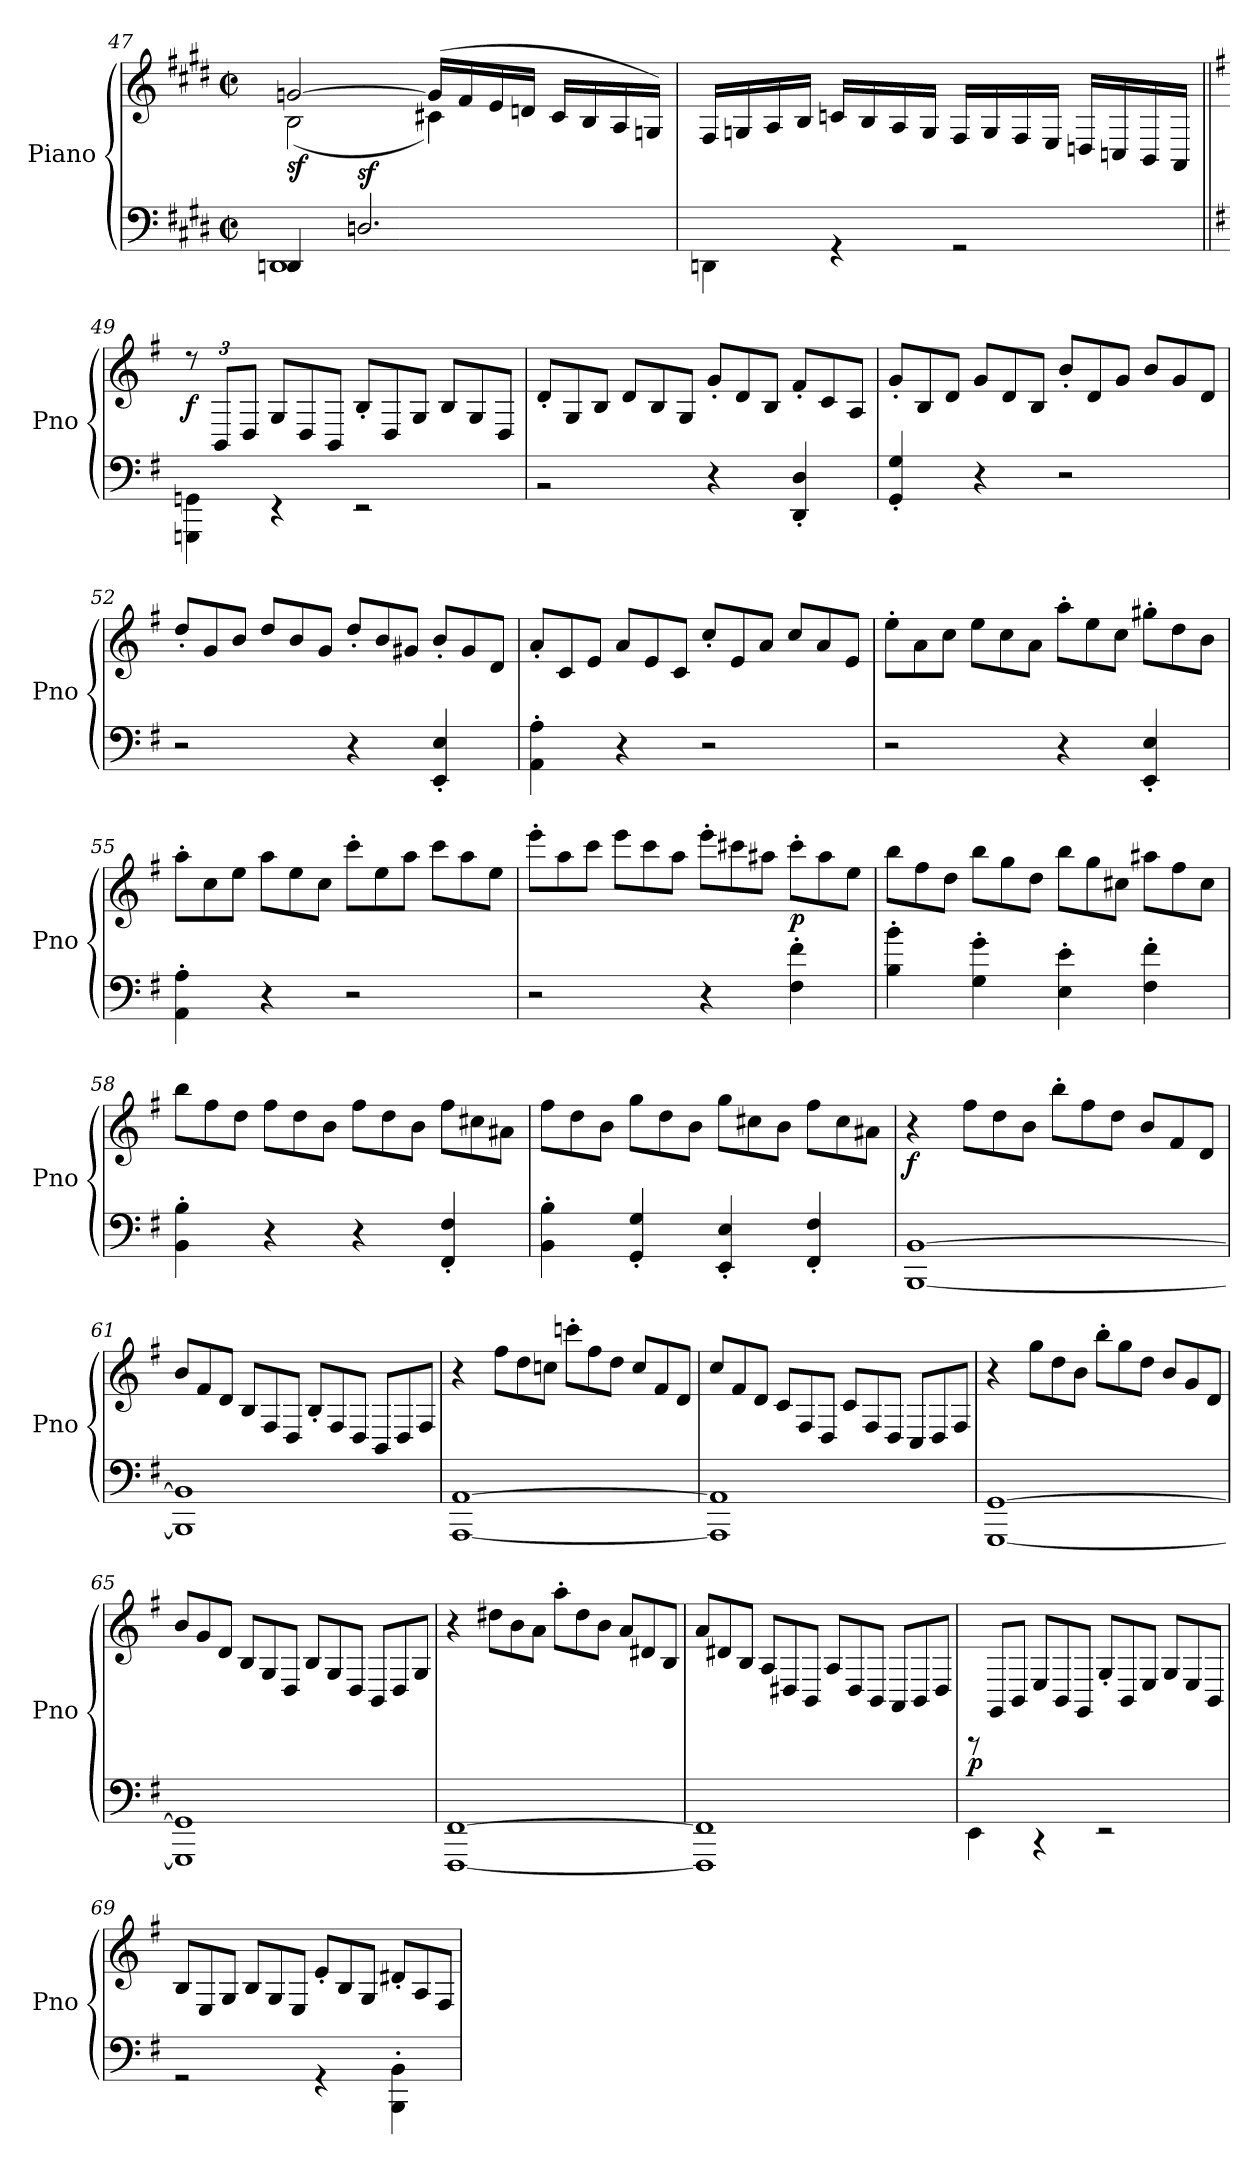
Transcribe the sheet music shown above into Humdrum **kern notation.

**kern	**kern	**dynam
*part1	*part1	*part1
*staff2	*staff1	*staff1/2
*I"Piano	*	*
*I'Pno	*	*
!!LO:LB:g=z
*clefF4	*clefG2	*
*k[f#c#g#d#]	*k[f#c#g#d#]	*
*M2/2	*M2/2	*
*met(c|)	*met(c|)	*
=47	=47	=47
*^	*^	*
!	!	!	!	!LO:DY:b
4DDn/	1DD	[2gn/	(<2B\	sf
!	!	!	!	!LO:DY:a=2
2.Dn/	.	.	.	sf
.	.	(>16g/LL]	4c#X\)	.
.	.	16f#/	.	.
.	.	16e/	.	.
.	.	16dn/JJ	.	.
.	.	16c#/LL	4ryy	.
.	.	16B/	.	.
.	.	16A/	.	.
.	.	16Gn/JJ)	.	.
*v	*v	*	*	*
*	*v	*v	*
!!LO:LB:g=z
=48	=48	=48
4DDn\	16F#/LL	.
.	16Gn/	.
.	16A/	.
.	16B/JJ	.
4rGG	16cn/LL	.
.	16B/	.
.	16A/	.
.	16G/JJ	.
2rGG	16F#/LL	.
.	16G/	.
.	16F#/	.
.	16E/JJ	.
.	16Dn/LL	.
.	16Cn/	.
.	16BB/	.
.	16AA/JJ	.
=49||	=49||	=49||
*k[f#]	*k[f#]	*
*	*Xbrackettup	*
!	!	!LO:DY:b
4GGGn\ 4GGn\	12rdd	f
.	12BB/L	.
.	12D/J	.
*	*Xtuplet	*
4rEE	12G/L	.
.	12D/	.
.	12BB/J	.
2rEE	12B'/L	.
.	12D/	.
.	12G/J	.
.	12B/L	.
.	12G/	.
.	12D/J	.
!!LO:LB:g=z
=50	=50	=50
2rBB	12d'/L	.
.	12G/	.
.	12B/J	.
.	12d/L	.
.	12B/	.
.	12G/J	.
4r	12g'/L	.
.	12d/	.
.	12B/J	.
4DD/' 4D/'	12f#'/L	.
.	12c/	.
.	12A/J	.
=51	=51	=51
4GG/' 4G/'	12g'/L	.
.	12B/	.
.	12d/J	.
4r	12g/L	.
.	12d/	.
.	12B/J	.
2r	12b'/L	.
.	12d/	.
.	12g/J	.
.	12b/L	.
.	12g/	.
.	12d/J	.
!!LO:PB:g=z
=52	=52	=52
2r	12dd'/L	.
.	12g/	.
.	12b/J	.
.	12dd/L	.
.	12b/	.
.	12g/J	.
4r	12dd'/L	.
.	12b/	.
.	12g#X/J	.
4EE/' 4E/'	12b'/L	.
.	12g#/	.
.	12d/J	.
=53	=53	=53
4AA\' 4A\'	12a'/L	.
.	12c/	.
.	12e/J	.
4r	12a/L	.
.	12e/	.
.	12c/J	.
2r	12cc'/L	.
.	12e/	.
.	12a/J	.
.	12cc/L	.
.	12a/	.
.	12e/J	.
=54	=54	=54
2r	12ee'\L	.
.	12a\	.
.	12cc\J	.
.	12ee\L	.
.	12cc\	.
.	12a\J	.
4r	12aa'\L	.
.	12ee\	.
.	12cc\J	.
4EE/' 4E/'	12gg#X'\L	.
.	12dd\	.
.	12b\J	.
!!LO:LB:g=z
=55	=55	=55
4AA\' 4A\'	12aa'\L	.
.	12cc\	.
.	12ee\J	.
4r	12aa\L	.
.	12ee\	.
.	12cc\J	.
2r	12ccc'\L	.
.	12ee\	.
.	12aa\J	.
.	12ccc\L	.
.	12aa\	.
.	12ee\J	.
!!LO:LB:g=z
=56	=56	=56
2r	12eee'\L	.
.	12aa\	.
.	12ccc\J	.
.	12eee\L	.
.	12ccc\	.
.	12aa\J	.
4r	12eee'\L	.
.	12ccc#X\	.
.	12aa#X\J	.
!	!	!LO:DY:b
4F#\' 4f#\'	12ccc#'\L	p
.	12aa#\	.
.	12ee\J	.
=57	=57	=57
4B\' 4b\'	12bb\L	.
.	12ff#\	.
.	12dd\J	.
4G\' 4g\'	12bb\L	.
.	12gg\	.
.	12dd\J	.
4E\' 4e\'	12bb\L	.
.	12gg\	.
.	12cc#X\J	.
4F#\' 4f#\'	12aa#X\L	.
.	12ff#\	.
.	12cc#\J	.
=58	=58	=58
4BB\' 4B\'	12bb\L	.
.	12ff#\	.
.	12dd\J	.
4r	12ff#\L	.
.	12dd\	.
.	12b\J	.
4r	12ff#\L	.
.	12dd\	.
.	12b\J	.
4FF#/' 4F#/'	12ff#\L	.
.	12cc#X\	.
.	12a#X\J	.
!!LO:LB:g=z
=59	=59	=59
4BB\' 4B\'	12ff#\L	.
.	12dd\	.
.	12b\J	.
4GG/' 4G/'	12gg\L	.
.	12dd\	.
.	12b\J	.
4EE/' 4E/'	12gg\L	.
.	12cc#X\	.
.	12b\J	.
4FF#/' 4F#/'	12ff#\L	.
.	12cc#\	.
.	12a#X\J	.
!!LO:LB:g=z
=60	=60	=60
!	!	!LO:DY:b
[1BBB [1BB	4r	f
.	12ff#\L	.
.	12dd\	.
.	12b\J	.
.	12bb'\L	.
.	12ff#\	.
.	12dd\J	.
.	12b/L	.
.	12f#/	.
.	12d/J	.
=61	=61	=61
1BBB] 1BB]	12b/L	.
.	12f#/	.
.	12d/J	.
.	12B/L	.
.	12F#/	.
.	12D/J	.
.	12B'/L	.
.	12F#/	.
.	12D/J	.
.	12BB/L	.
.	12D/	.
.	12F#/J	.
=62	=62	=62
[1AAA [1AA	4r	.
.	12ff#\L	.
.	12dd\	.
.	12ccn\J	.
.	12cccn'\L	.
.	12ff#\	.
.	12dd\J	.
.	12cc/L	.
.	12f#/	.
.	12d/J	.
!!LO:LB:g=z
=63	=63	=63
1AAA] 1AA]	12cc/L	.
.	12f#/	.
.	12d/J	.
.	12c/L	.
.	12F#/	.
.	12D/J	.
.	12c/L	.
.	12F#/	.
.	12D/J	.
.	12C/L	.
.	12D/	.
.	12F#/J	.
!!LO:PB:g=z
=64	=64	=64
[1GGG [1GG	4r	.
.	12gg\L	.
.	12dd\	.
.	12b\J	.
.	12bb'\L	.
.	12gg\	.
.	12dd\J	.
.	12b/L	.
.	12g/	.
.	12d/J	.
=65	=65	=65
1GGG] 1GG]	12b/L	.
.	12g/	.
.	12d/J	.
.	12B/L	.
.	12G/	.
.	12D/J	.
.	12B/L	.
.	12G/	.
.	12D/J	.
.	12BB/L	.
.	12D/	.
.	12G/J	.
=66	=66	=66
[1FFF# [1FF#	4r	.
.	12dd#X\L	.
.	12b\	.
.	12a\J	.
.	12aa'\L	.
.	12dd#\	.
.	12b\J	.
.	12a/L	.
.	12d#X/	.
.	12B/J	.
!!LO:LB:g=z
=67	=67	=67
1FFF#] 1FF#]	12a/L	.
.	12d#X/	.
.	12B/J	.
.	12A/L	.
.	12D#X/	.
.	12BB/J	.
.	12A/L	.
.	12D#/	.
.	12BB/J	.
.	12AA/L	.
.	12BB/	.
.	12D#/J	.
!!LO:LB:g=z
=68	=68	=68
!	!	!LO:DY:b
4EE\	12rAAA	p
.	12GG/L	.
.	12BB/J	.
4rCC	12E/L	.
.	12BB/	.
.	12GG/J	.
2rEE	12G'/L	.
.	12BB/	.
.	12E/J	.
.	12G/L	.
.	12E/	.
.	12BB/J	.
=69	=69	=69
2rGG	12B/L	.
.	12E/	.
.	12G/J	.
.	12B/L	.
.	12G/	.
.	12E/J	.
4rGG	12e'/L	.
.	12B/	.
.	12G/J	.
4BBB\' 4BB\'	12d#X'/L	.
.	12A/	.
.	12F#/J	.
=	=	=
*-	*-	*-
